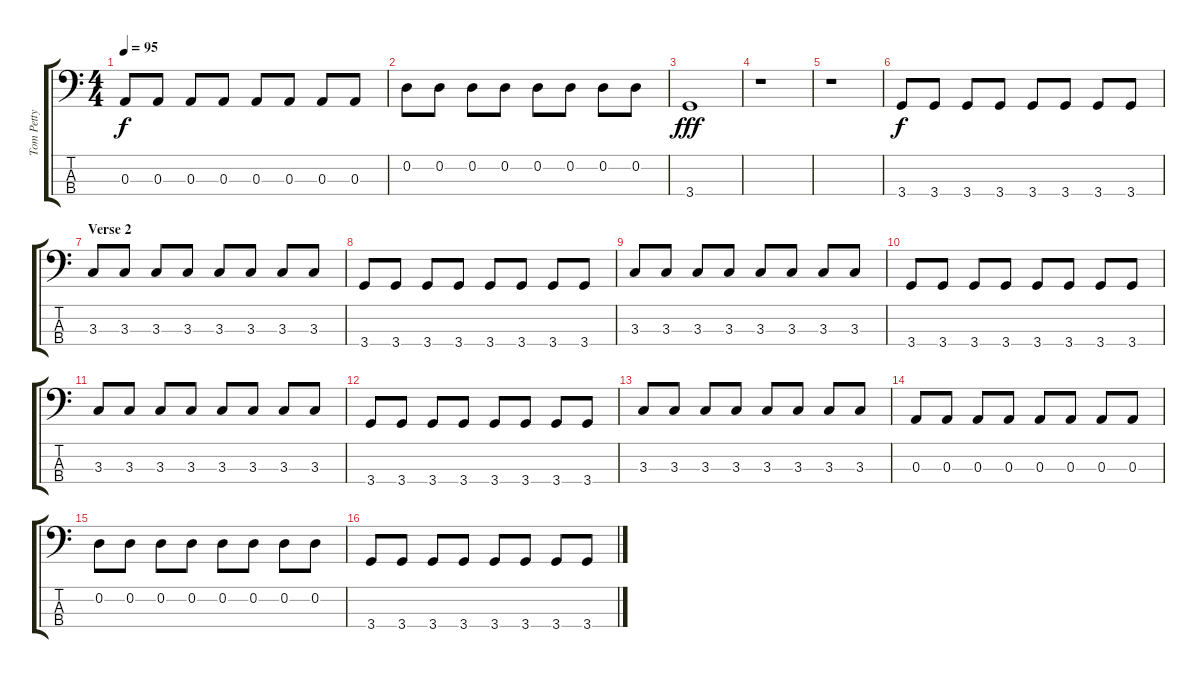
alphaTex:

\track ("Tom Petty" "Tom Petty") {instrument electricbassfinger}
\staff {score tabs}
\tuning (G2 D2 A1 E1) {hide}
\ts (4 4)
\tempo 95
\clef f4
\ks c
0.3.8{dy f} 0.3.8 0.3.8 0.3.8 0.3.8 0.3.8 0.3.8 0.3.8 |
0.2.8 0.2.8 0.2.8 0.2.8 0.2.8 0.2.8 0.2.8 0.2.8 |
3.4.1{dy fff} |
r.1 |
r.1 |
3.4.8{dy f} 3.4.8 3.4.8 3.4.8 3.4.8 3.4.8 3.4.8 3.4.8 |
\section ("" "Verse 2")
3.3.8 3.3.8 3.3.8 3.3.8 3.3.8 3.3.8 3.3.8 3.3.8 |
3.4.8 3.4.8 3.4.8 3.4.8 3.4.8 3.4.8 3.4.8 3.4.8 |
3.3.8 3.3.8 3.3.8 3.3.8 3.3.8 3.3.8 3.3.8 3.3.8 |
3.4.8 3.4.8 3.4.8 3.4.8 3.4.8 3.4.8 3.4.8 3.4.8 |
3.3.8 3.3.8 3.3.8 3.3.8 3.3.8 3.3.8 3.3.8 3.3.8 |
3.4.8 3.4.8 3.4.8 3.4.8 3.4.8 3.4.8 3.4.8 3.4.8 |
3.3.8 3.3.8 3.3.8 3.3.8 3.3.8 3.3.8 3.3.8 3.3.8 |
0.3.8 0.3.8 0.3.8 0.3.8 0.3.8 0.3.8 0.3.8 0.3.8 |
0.2.8 0.2.8 0.2.8 0.2.8 0.2.8 0.2.8 0.2.8 0.2.8 |
3.4.8 3.4.8 3.4.8 3.4.8 3.4.8 3.4.8 3.4.8 3.4.8
